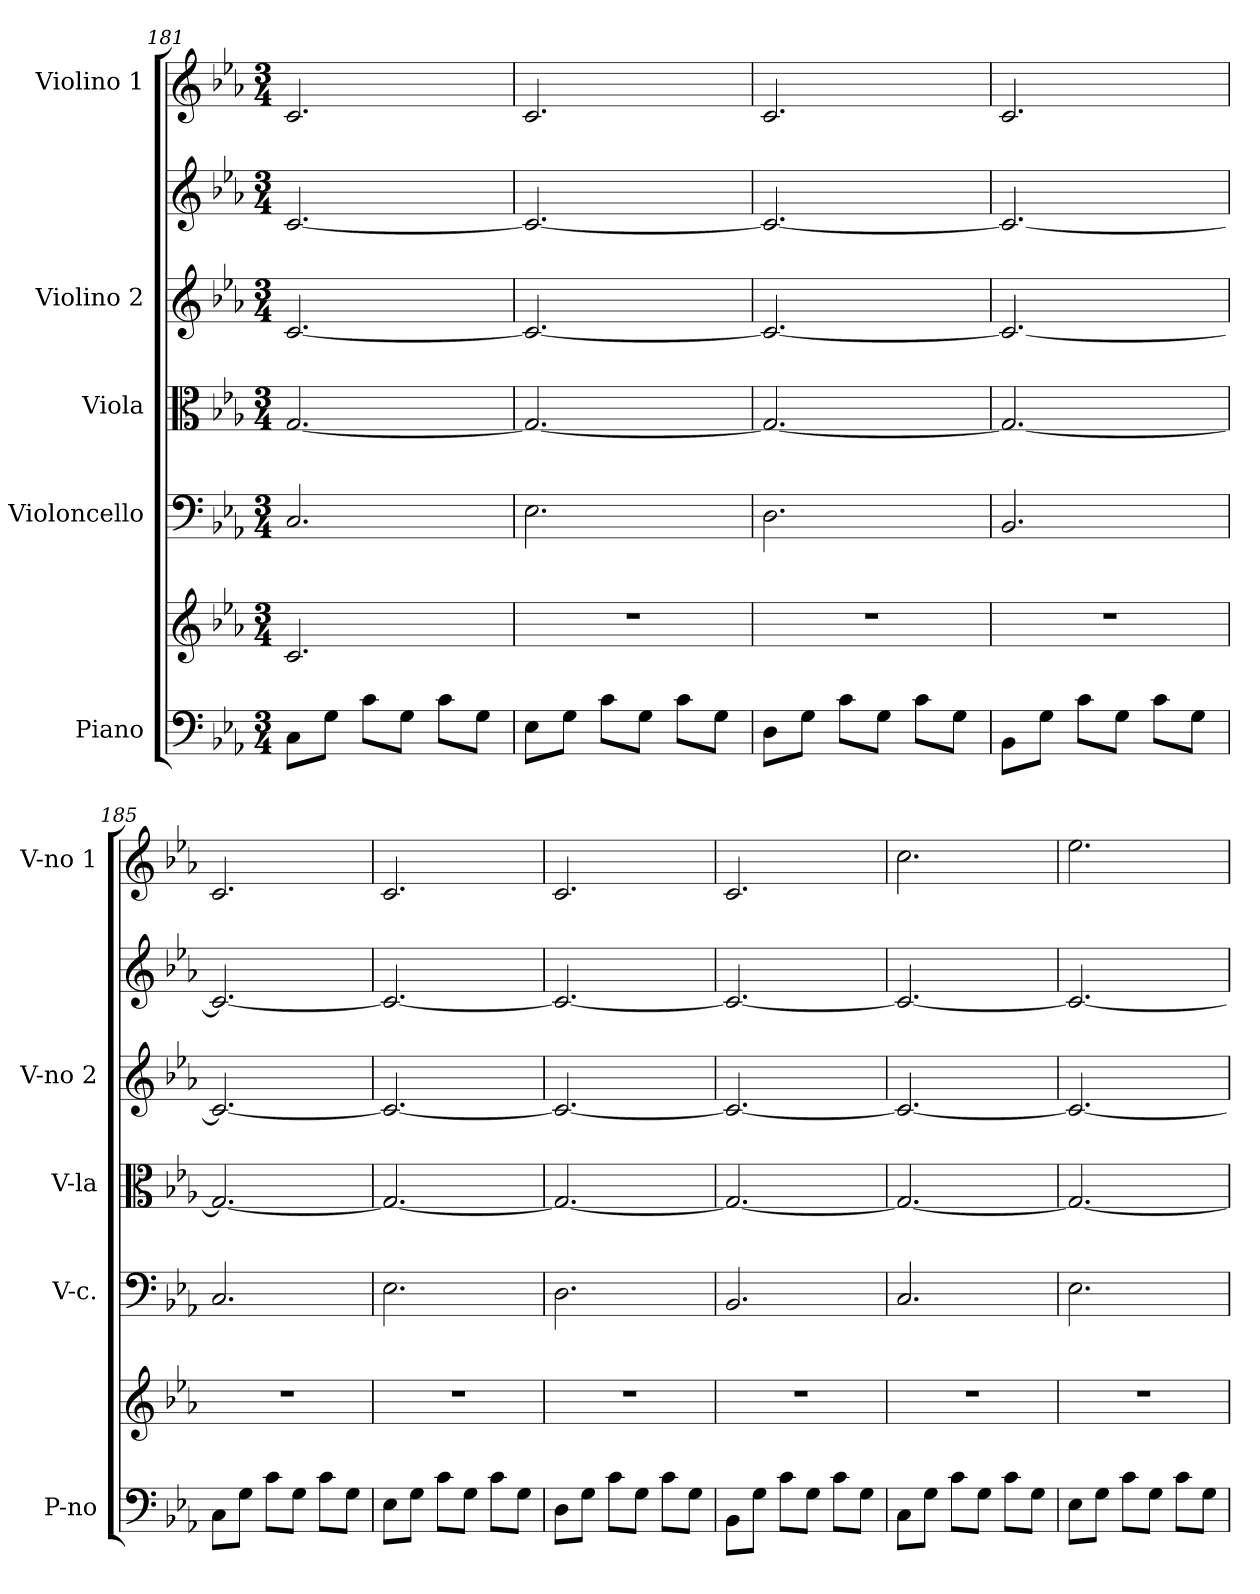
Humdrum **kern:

**kern	**kern	**kern	**kern	**kern	**kern	**kern
*part5	*part5	*part4	*part3	*part2	*part2	*part1
*staff7	*staff6	*staff5	*staff4	*staff3	*staff2	*staff1
*I"Piano	*	*I"Violoncello	*I"Viola	*I"Violino 2	*	*I"Violino 1
*I'P-no	*	*I'V-c.	*I'V-la	*I'V-no 2	*	*I'V-no 1
*clefF4	*clefG2	*clefF4	*clefC3	*clefG2	*clefG2	*clefG2
*k[b-e-a-]	*k[b-e-a-]	*k[b-e-a-]	*k[b-e-a-]	*k[b-e-a-]	*k[b-e-a-]	*k[b-e-a-]
*M3/4	*M3/4	*M3/4	*M3/4	*M3/4	*M3/4	*M3/4
=181	=181	=181	=181	=181	=181	=181
8C\L	2.c/	2.C/	[2.G/	[2.c/	[2.c/	2.c/
8G\J	.	.	.	.	.	.
8c\L	.	.	.	.	.	.
8G\J	.	.	.	.	.	.
8c\L	.	.	.	.	.	.
8G\J	.	.	.	.	.	.
=182	=182	=182	=182	=182	=182	=182
8E-\L	2.r	2.E-\	2.G/_	2.c/_	2.c/_	2.c/
8G\J	.	.	.	.	.	.
8c\L	.	.	.	.	.	.
8G\J	.	.	.	.	.	.
8c\L	.	.	.	.	.	.
8G\J	.	.	.	.	.	.
=183	=183	=183	=183	=183	=183	=183
8D\L	2.r	2.D\	2.G/_	2.c/_	2.c/_	2.c/
8G\J	.	.	.	.	.	.
8c\L	.	.	.	.	.	.
8G\J	.	.	.	.	.	.
8c\L	.	.	.	.	.	.
8G\J	.	.	.	.	.	.
=184	=184	=184	=184	=184	=184	=184
8BB-\L	2.r	2.BB-/	2.G/_	2.c/_	2.c/_	2.c/
8G\J	.	.	.	.	.	.
8c\L	.	.	.	.	.	.
8G\J	.	.	.	.	.	.
8c\L	.	.	.	.	.	.
8G\J	.	.	.	.	.	.
=185	=185	=185	=185	=185	=185	=185
8C\L	2.r	2.C/	2.G/_	2.c/_	2.c/_	2.c/
8G\J	.	.	.	.	.	.
8c\L	.	.	.	.	.	.
8G\J	.	.	.	.	.	.
8c\L	.	.	.	.	.	.
8G\J	.	.	.	.	.	.
!!LO:PB:g=z
=186	=186	=186	=186	=186	=186	=186
8E-\L	2.r	2.E-\	2.G/_	2.c/_	2.c/_	2.c/
8G\J	.	.	.	.	.	.
8c\L	.	.	.	.	.	.
8G\J	.	.	.	.	.	.
8c\L	.	.	.	.	.	.
8G\J	.	.	.	.	.	.
=187	=187	=187	=187	=187	=187	=187
8D\L	2.r	2.D\	2.G/_	2.c/_	2.c/_	2.c/
8G\J	.	.	.	.	.	.
8c\L	.	.	.	.	.	.
8G\J	.	.	.	.	.	.
8c\L	.	.	.	.	.	.
8G\J	.	.	.	.	.	.
=188	=188	=188	=188	=188	=188	=188
8BB-\L	2.r	2.BB-/	2.G/_	2.c/_	2.c/_	2.c/
8G\J	.	.	.	.	.	.
8c\L	.	.	.	.	.	.
8G\J	.	.	.	.	.	.
8c\L	.	.	.	.	.	.
8G\J	.	.	.	.	.	.
=189	=189	=189	=189	=189	=189	=189
8C\L	2.r	2.C/	2.G/_	2.c/_	2.c/_	2.cc\
8G\J	.	.	.	.	.	.
8c\L	.	.	.	.	.	.
8G\J	.	.	.	.	.	.
8c\L	.	.	.	.	.	.
8G\J	.	.	.	.	.	.
=190	=190	=190	=190	=190	=190	=190
8E-\L	2.r	2.E-\	2.G/_	2.c/_	2.c/_	2.ee-\
8G\J	.	.	.	.	.	.
8c\L	.	.	.	.	.	.
8G\J	.	.	.	.	.	.
8c\L	.	.	.	.	.	.
8G\J	.	.	.	.	.	.
=	=	=	=	=	=	=
*-	*-	*-	*-	*-	*-	*-
